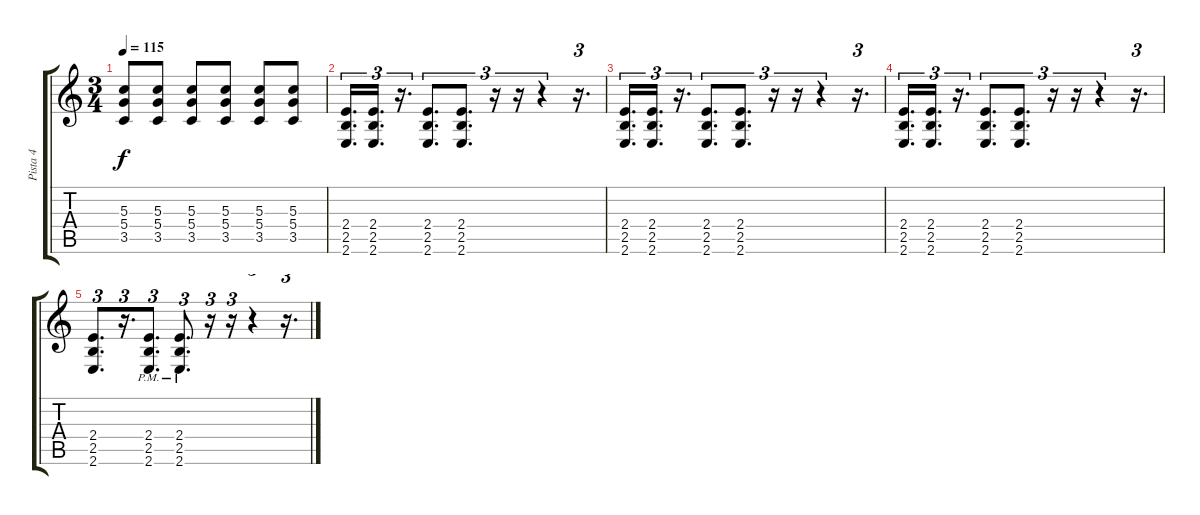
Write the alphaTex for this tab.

\track ("Pista 4" "Pista 4") {instrument distortionguitar}
\staff {score tabs}
\tuning (E4 B3 G3 D3 A2 D2) {hide}
\ts (3 4)
\tempo 115
\clef g2
\ks c
(5.3 5.4 3.5).8{dy f} (5.3 5.4 3.5).8 (5.3 5.4 3.5).8 (5.3 5.4 3.5).8 (5.3 5.4 3.5).8 (5.3 5.4 3.5).8 |
(2.4 2.5 2.6).16{d tu (3 2)} (2.4 2.5 2.6).16{d tu (3 2)} r.16{d tu (3 2)} (2.4 2.5 2.6).8{d tu (3 2)} (2.4 2.5 2.6).8{d tu (3 2)} r.16{tu (3 2)} r.16{tu (3 2)} r.4{tu (3 2)} r.16{d tu (3 2)} |
(2.4 2.5 2.6).16{d tu (3 2)} (2.4 2.5 2.6).16{d tu (3 2)} r.16{d tu (3 2)} (2.4 2.5 2.6).8{d tu (3 2)} (2.4 2.5 2.6).8{d tu (3 2)} r.16{tu (3 2)} r.16{tu (3 2)} r.4{tu (3 2)} r.16{d tu (3 2)} |
(2.4 2.5 2.6).16{d tu (3 2)} (2.4 2.5 2.6).16{d tu (3 2)} r.16{d tu (3 2)} (2.4 2.5 2.6).8{d tu (3 2)} (2.4 2.5 2.6).8{d tu (3 2)} r.16{tu (3 2)} r.16{tu (3 2)} r.4{tu (3 2)} r.16{d tu (3 2)} |
(2.4 2.5 2.6).8{d tu (3 2)} r.16{d tu (3 2)} (2.4{pm} 2.5{pm} 2.6{pm}).8{d tu (3 2)} (2.4{pm} 2.5{pm} 2.6{pm}).8{d tu (3 2)} r.16{tu (3 2)} r.16{tu (3 2)} r.4{tu (3 2)} r.16{d tu (3 2)}
